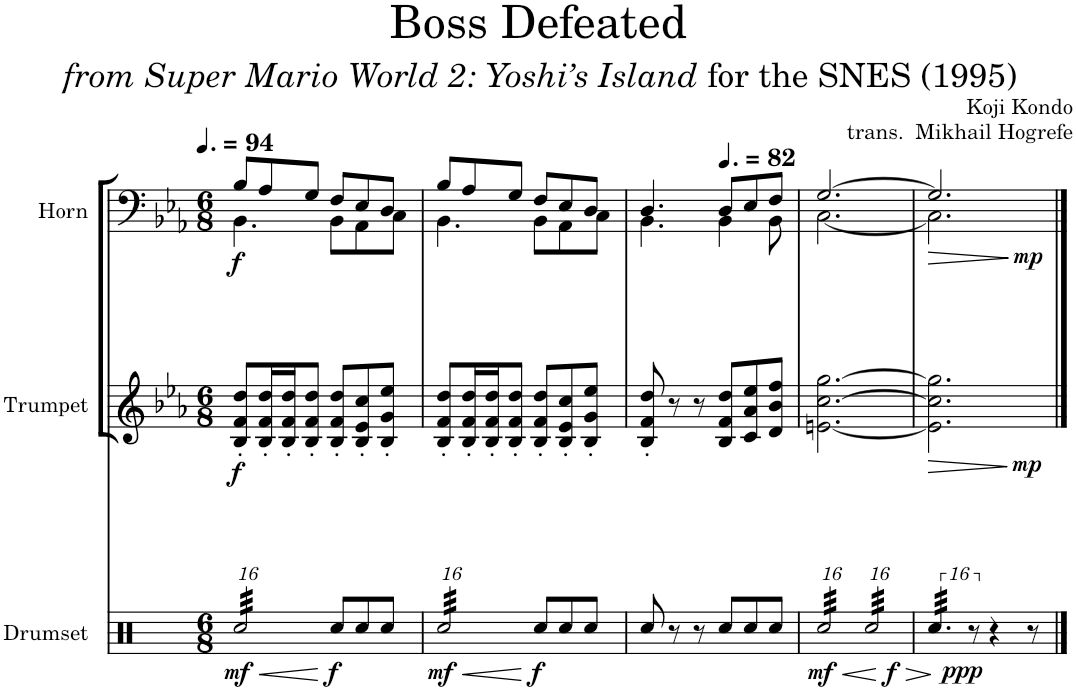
**kern	**dynam	**kern	**dynam	**kern	**dynam
*part3	*part3	*part2	*part2	*part1	*part1
*staff3	*staff3	*staff2	*staff2	*staff1	*staff1
*I"Drumset	*	*I"Trumpet	*	*I"Horn	*
*I'D. Set	*	*I'Tpt.	*	*I'Hn.	*
*clefX	*	*clefG2	*	*clefF4	*
*	*	*Trd1c2	*	*Trd4c7	*
*k[]	*	*k[b-e-a-]	*	*k[b-e-a-]	*
*M6/8	*	*M6/8	*	*M6/8	*
*MM141	*	*MM141	*	*MM141	*
=1	=1	=1	=1	=1	=1
!	!LO:HP:b	!	!	!	!
*	*	*	*	*^	*
!	!LO:DY:n=1:b	!	!LO:DY:b	!	!	!LO:DY:b
8%3Rcc@6004799503160661%140737488355328@/	< mf	8B-/' 8f/' 8dd/'L	f	8B-/L	4.BB-\	f
.	.	16B-/' 16f/' 16dd/'L	.	8A-/	.	.
.	.	16B-/' 16f/' 16dd/'J	.	.	.	.
.	.	8B-/' 8f/' 8dd/'J	.	8G/J	.	.
!	!LO:DY:n=2:b	!	!	!	!	!
8Rcc/L	[ f	8B-/' 8f/' 8dd/'L	.	8F/L	8BB-\L	.
8Rcc/	.	8B-/' 8e-/' 8cc/'	.	8E-/	8AA-\	.
8Rcc/J	.	8B-/' 8g/' 8ee-/'J	.	8D/J	8C\J	.
=2	=2	=2	=2	=2	=2	=2
!	!LO:HP:b	!	!	!	!	!
!	!LO:DY:n=1:b	!	!	!	!	!
8%3Rcc@6004799503160661%140737488355328@/	< mf	8B-/' 8f/' 8dd/'L	.	8B-/L	4.BB-\	.
.	.	16B-/' 16f/' 16dd/'L	.	8A-/	.	.
.	.	16B-/' 16f/' 16dd/'J	.	.	.	.
.	.	8B-/' 8f/' 8dd/'J	.	8G/J	.	.
!	!LO:DY:n=2:b	!	!	!	!	!
8Rcc/L	[ f	8B-/' 8f/' 8dd/'L	.	8F/L	8BB-\L	.
8Rcc/	.	8B-/' 8e-/' 8cc/'	.	8E-/	8AA-\	.
8Rcc/J	.	8B-/' 8g/' 8ee-/'J	.	8D/J	8C\J	.
=3	=3	=3	=3	=3	=3	=3
8Rcc/	.	8B-/' 8f/' 8dd/'	.	4.D/	4.BB-\	.
8r	.	8r	.	.	.	.
8r	.	8r	.	.	.	.
*	*	*	*	*MM123	*	*
8Rcc/L	.	8B-/ 8f/ 8dd/L	.	8D/L	4BB-\	.
8Rcc/	.	8c/ 8a-/ 8ee-/	.	8E-/	.	.
8Rcc/J	.	8d/ 8b-/ 8ff/J	.	8F/J	8BB-\	.
=4	=4	=4	=4	=4	=4	=4
!	!LO:HP:b	!	!	!	!	!
!	!LO:DY:n=1:b	!	!	!	!	!
*^	*	*	*	*	*	*
8%3Rcc@6004799503160661%140737488355328@/	2ryy	< mf	[2.en\ [2.cc\ [2.gg\	.	[2.G/	[2.C\	.
8%3Rcc@6004799503160661%140737488355328@/	.	.	.	.	.	.	.
.	16ryy	.	.	.	.	.	.
!	!	!LO:DY:n=2:b	!	!	!	!	!
.	8.ryy	f	.	.	.	.	.
*	*	*	*	*	*v	*v	*
.	.	[	.	.	.	.
=5	=5	=5	=5	=5	=5	=5
!	!	!LO:HP:b	!	!LO:HP:b	!	!LO:HP:b
*	*	*	*^	*	*^	*
*	*	*	*	*	*	*	*^	*
16%3.Rcc@6004799503160661%140737488355328@/	8...ryy	>	2.e\] 2.cc\] 2.gg\]	2ryy	>	2.G/]	2.C\]	2ryy	>
!	!	!LO:DY:b	!	!	!	!	!	!	!
.	2ryy	ppp	.	.	.	.	.	.	.
32%3r	.	]	.	.	.	.	.	.	.
4r	.	.	.	.	.	.	.	.	.
.	.	.	.	8ryy	.	.	.	8ryy	.
!	!	!	!	!	!LO:DY:b	!	!	!	!LO:DY:b
8r	.	.	.	8ryy	mp	.	.	8ryy	mp
.	64ryy	.	.	.	.	.	.	.	.
.	.	.	.	.	]	.	.	.	]
*v	*v	*	*	*	*	*v	*v	*v	*
*	*	*v	*v	*	*	*
==	==	==	==	==	==
*-	*-	*-	*-	*-	*-
